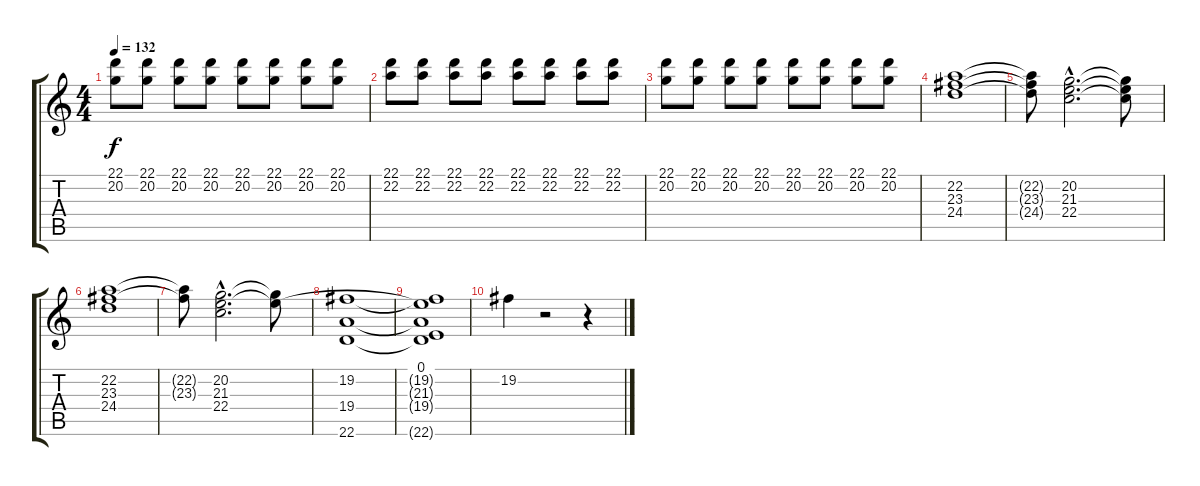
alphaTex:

\track "" {instrument percussiveorgan}
\staff {score tabs}
\tuning (E4 B3 G3 D3 A2 E2) {hide}
\ts (4 4)
\tempo 132
\clef g2
\ks c
(22.1 20.2).8{dy f} (22.1 20.2).8 (22.1 20.2).8 (22.1 20.2).8 (22.1 20.2).8 (22.1 20.2).8 (22.1 20.2).8 (22.1 20.2).8 |
(22.1 22.2).8 (22.1 22.2).8 (22.1 22.2).8 (22.1 22.2).8 (22.1 22.2).8 (22.1 22.2).8 (22.1 22.2).8 (22.1 22.2).8 |
(22.1 20.2).8 (22.1 20.2).8 (22.1 20.2).8 (22.1 20.2).8 (22.1 20.2).8 (22.1 20.2).8 (22.1 20.2).8 (22.1 20.2).8 |
(22.2 23.3 24.4).1 |
(22.2{t} 23.3{t} 24.4{t}).8 (20.2{hac} 21.3{hac} 22.4{hac}).2{d} (20.2{t} 21.3{t} 22.4{t}).8 |
(22.2 23.3 24.4).1 |
(22.2{t} 23.3{t}).8 (20.2{hac} 21.3{hac} 22.4{hac}).2{d} (20.2{t} 21.3{t}).8 |
(19.2 19.4 22.6).1 |
(0.1 19.2{t} 21.3{t} 19.4{t} 22.6{t}).1 |
19.2.4 r.2 r.4
